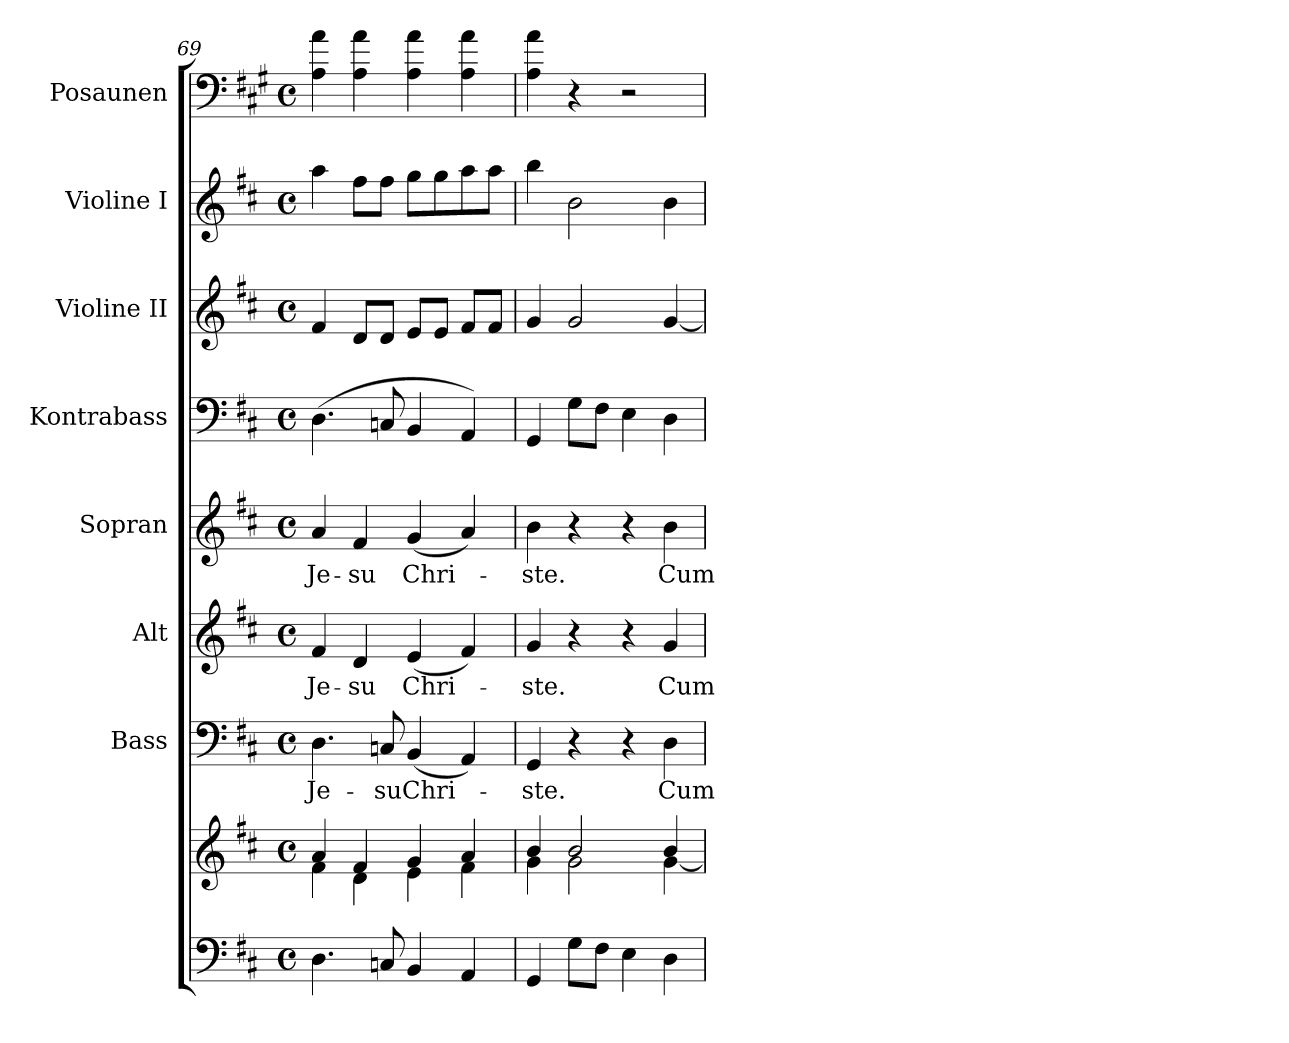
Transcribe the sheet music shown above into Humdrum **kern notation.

**kern	**kern	**kern	**text	**kern	**text	**kern	**text	**kern	**kern	**kern	**kern
*part8	*part8	*part7	*part7	*part6	*part6	*part5	*part5	*part4	*part3	*part2	*part1
*staff9	*staff8	*staff7	*staff7	*staff6	*staff6	*staff5	*staff5	*staff4	*staff3	*staff2	*staff1
*	*	*I"Bass	*	*I"Alt	*	*I"Sopran	*	*I"Kontrabass	*I"Violine II	*I"Violine I	*I"Posaunen
*	*	*I'B.	*	*I'A.	*	*I'S.	*	*I'Kb.	*I'Vl. II	*I'Vl. I	*I'Pos.
*clefF4	*clefG2	*clefF4	*	*clefG2	*	*clefG2	*	*clefF4	*clefG2	*clefG2	*clefF4
*	*	*	*	*	*	*	*	*ITrd7c12	*	*	*ITrd4c7
*k[f#c#]	*k[f#c#]	*k[f#c#]	*	*k[f#c#]	*	*k[f#c#]	*	*k[f#c#]	*k[f#c#]	*k[f#c#]	*k[f#c#]
*D:	*D:	*D:	*	*D:	*	*D:	*	*D:	*D:	*D:	*D:
*M4/4	*M4/4	*M4/4	*	*M4/4	*	*M4/4	*	*M4/4	*M4/4	*M4/4	*M4/4
*met(c)	*met(c)	*met(c)	*	*met(c)	*	*met(c)	*	*met(c)	*met(c)	*met(c)	*met(c)
=69	=69	=69	=69	=69	=69	=69	=69	=69	=69	=69	=69
*	*^	*	*	*	*	*	*	*	*	*	*
!	!	!	!	!LO:LY:b	!	!LO:LY:b	!	!LO:LY:b	!	!	!	!
4.D\	4a/	4f#\	4.D\	Je-	4f#/	Je-	4a/	Je-	(>4.DD\	4f#/	4aa\	4D\ 4d\
!	!	!	!	!	!	!LO:LY:b	!	!LO:LY:b	!	!	!	!
.	4f#/	4d\	.	.	4d/	-su	4f#/	-su	.	8d/L	8ff#\L	4D\ 4d\
!	!	!	!	!LO:LY:b	!	!	!	!	!	!	!	!
8Cn/	.	.	8Cn/	-su	.	.	.	.	8CCn/	8d/J	8ff#\J	.
!	!	!	!	!LO:LY:b	!	!LO:LY:b	!	!LO:LY:b	!	!	!	!
4BB/	4g/	4e\	(<4BB/	Chri-	(<4e/	Chri-	(<4g/	Chri-	4BBB/	8e/L	8gg\L	4D\ 4d\
.	.	.	.	.	.	.	.	.	.	8e/J	8gg\	.
4AA/	4a/	4f#\	4AA/)	.	4f#/)	.	4a/)	.	4AAA/)	8f#/L	8aa\	4D\ 4d\
.	.	.	.	.	.	.	.	.	.	8f#/J	8aa\J	.
=70	=70	=70	=70	=70	=70	=70	=70	=70	=70	=70	=70	=70
!	!	!	!	!LO:LY:b	!	!LO:LY:b	!	!LO:LY:b	!	!	!	!
4GG/	4b/	4g\	4GG/	-ste.	4g/	-ste.	4b\	-ste.	4GGG/	4g/	4bb\	4D\ 4d\
8G\L	2b/	2g\	4r	.	4r	.	4r	.	8GG\L	2g/	2b\	4r
8F#\J	.	.	.	.	.	.	.	.	8FF#\J	.	.	.
4E\	.	.	4r	.	4r	.	4r	.	4EE\	.	.	2r
!	!	!	!	!LO:LY:b	!	!LO:LY:b	!	!LO:LY:b	!	!	!	!
4D\	4b/	[<4g\	4D\	Cum	4g/	Cum	4b\	Cum	4DD\	[4g/	4b\	.
*	*v	*v	*	*	*	*	*	*	*	*	*	*
=	=	=	=	=	=	=	=	=	=	=	=
*-	*-	*-	*-	*-	*-	*-	*-	*-	*-	*-	*-
